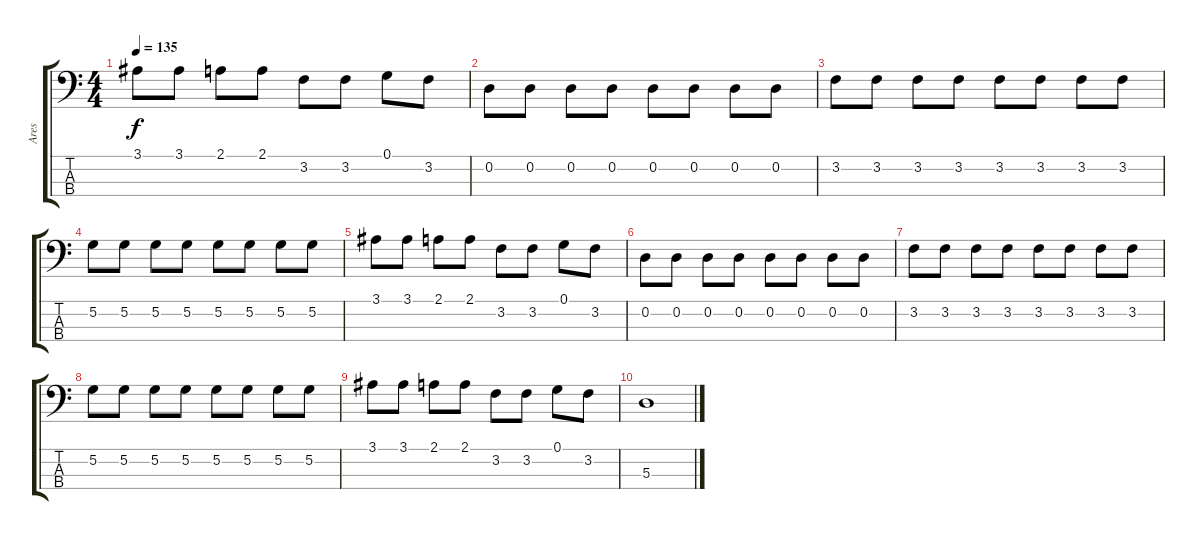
\track ("Ares" "Ares") {instrument electricbassfinger}
\staff {score tabs}
\tuning (G2 D2 A1 E1) {hide}
\ts (4 4)
\tempo 135
\clef f4
\ks c
3.1.8{dy f} 3.1.8 2.1.8 2.1.8 3.2.8 3.2.8 0.1.8 3.2.8 |
0.2.8 0.2.8 0.2.8 0.2.8 0.2.8 0.2.8 0.2.8 0.2.8 |
3.2.8 3.2.8 3.2.8 3.2.8 3.2.8 3.2.8 3.2.8 3.2.8 |
5.2.8 5.2.8 5.2.8 5.2.8 5.2.8 5.2.8 5.2.8 5.2.8 |
3.1.8 3.1.8 2.1.8 2.1.8 3.2.8 3.2.8 0.1.8 3.2.8 |
0.2.8 0.2.8 0.2.8 0.2.8 0.2.8 0.2.8 0.2.8 0.2.8 |
3.2.8 3.2.8 3.2.8 3.2.8 3.2.8 3.2.8 3.2.8 3.2.8 |
5.2.8 5.2.8 5.2.8 5.2.8 5.2.8 5.2.8 5.2.8 5.2.8 |
3.1.8 3.1.8 2.1.8 2.1.8 3.2.8 3.2.8 0.1.8 3.2.8 |
5.3.1
